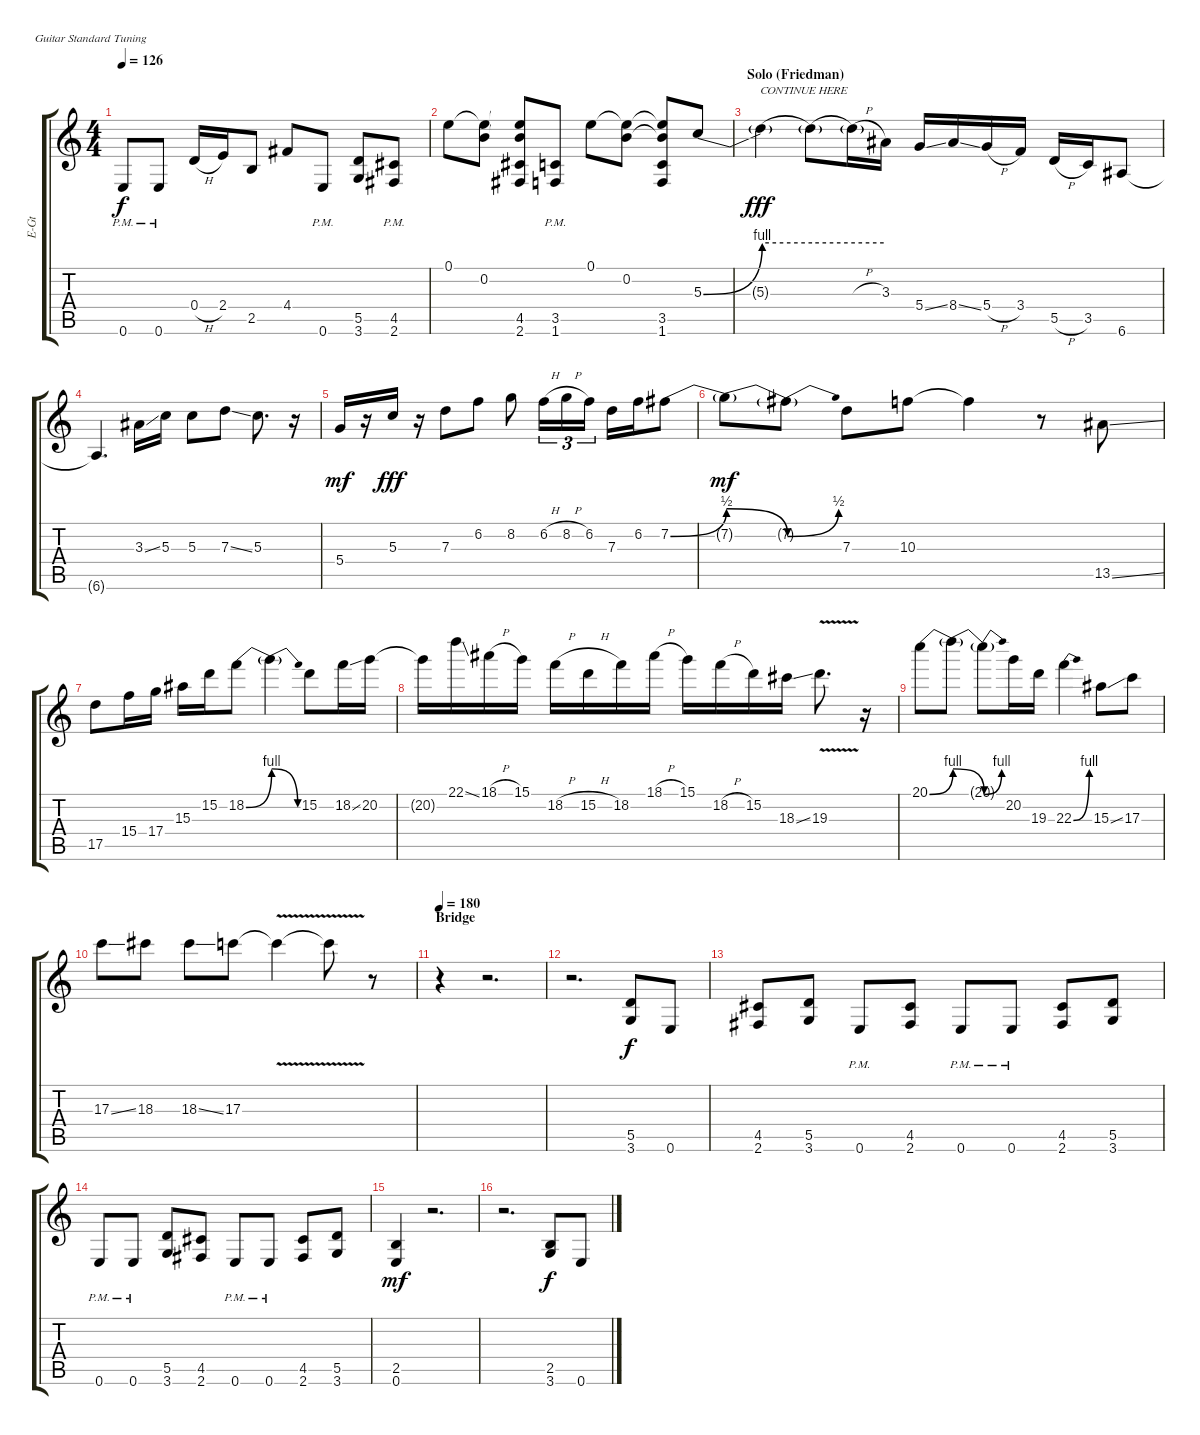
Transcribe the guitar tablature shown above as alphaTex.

\bracketExtendMode groupsimilarinstruments
\track ("M. Friedman" "E-Gt") {solo instrument distortionguitar}
\staff {score tabs}
\tuning (E4 B3 G3 D3 A2 E2)
\ts (4 4)
\tempo 126
\clef g2
\ks c
0.6{pm}.8{dy f beam Up} 0.6{pm}.8{beam Up} 0.4{h}.16{beam Up} 2.4.16{beam Up} 2.5.8{beam Up} 4.4{acc #}.8{beam Up} 0.6{pm}.8{beam Up} (5.5 3.6).8{beam Up} (4.5{pm acc #} 2.6{pm acc #}).8{beam Up} |
0.1.8{beam Down} (0.1{t} 0.2).8{beam Down} (0.1{t} 0.2{t} 4.5{acc #} 2.6{acc #}).8{beam Up} (3.5{pm} 1.6{pm}).8{beam Up} 0.1.8{beam Down} (0.1{t} 0.2).8{beam Down} (0.1{t} 0.2{t} 3.5 1.6).8{beam Up} 5.3{be (bend 0 0 60 4)}.8{beam Up} |
\section ("" "Solo (Friedman)")
5.3{be (hold 0 4 60 4) t}.4{txt "CONTINUE HERE" dy fff beam Down} 5.3{be (hold 0 4 60 4) t}.8{beam Down} 5.3{h t}.16{beam Down} 3.3{acc #}.16{beam Down} 5.4{ss}.16{beam Up} 8.4{ss acc #}.16{beam Up} 5.4{h}.16{beam Up} 3.4.16{beam Up} 5.5{h}.16{beam Up} 3.5.16{beam Up} 6.6{acc #}.8{beam Up} |
6.6{t acc #}.4{d beam Up} 3.3{ss acc #}.16{beam Down} 5.3.16{beam Down} 5.3.8{beam Down} 7.3{ss}.8{beam Down} 5.3.8{d beam Down} r.16{beam Down} |
5.4.16{dy mf beam Up} r.16{beam Up} 5.3.16{dy fff beam Up} r.16{beam Down} 7.3.8{beam Down} 6.2.8{beam Down} 8.2.8{beam Down} 6.2{h}.16{tu (3 2) beam Down} 8.2{h}.16{tu (3 2) beam Down} 6.2.16{tu (3 2) beam Down} 7.3.16{beam Down} 6.2.16{beam Down} 7.2{be (bend 0 0 60 2) acc #}.8{beam Down} |
7.2{be (release 0 2 60 0) t}.8{dy mf beam Down} 7.2{be (bend 0 0 60 2) t acc #}.8{beam Down} 7.3.8{beam Down} 10.3.8{beam Down} 10.3{t}.4{beam Down} r.8{beam Down} 13.5{ss acc #}.8{beam Up} |
17.5.8{beam Down} 15.4.16{beam Down} 17.4.16{beam Down} 15.3{acc #}.16{beam Down} 15.2.16{beam Down} 18.2{be (bend 0 0 60 4)}.8{beam Down} 18.2{be (release 0 4 60 0) t}.4{beam Down} 15.2.8{beam Down} 18.2{ss}.16{beam Down} 20.2.16{beam Down} |
20.2{t}.16{beam Down} 22.1{ss}.16{beam Down} 18.1{h acc #}.16{beam Down} 15.1.16{beam Down} 18.2{h}.16{beam Down} 15.2{h}.16{beam Down} 18.2.16{beam Down} 18.1{h acc #}.16{beam Down} 15.1.16{beam Down} 18.2{h}.16{beam Down} 15.2.16{beam Down} 18.3{ss acc #}.16{beam Down} 19.3{v}.8{d beam Down} r.16{beam Down} |
20.1{be (bend 0 0 60 4)}.8{beam Down} 20.1{be (release 0 4 60 0) t}.8{beam Down} 20.1{be (bend 0 0 60 4) t}.8{beam Down} 20.2.16{beam Down} 19.3.16{beam Down} 22.3{be (bend 0 0 60 4)}.4{beam Down} 15.3{ss acc #}.8{beam Down} 17.3.8{beam Down} |
17.3{ss}.8{beam Down} 18.3{acc #}.8{beam Down} 18.3{ss acc #}.8{beam Down} 17.3.8{beam Down} 17.3{v t}.4{beam Down} 17.3{v t}.8{beam Down} r.8{beam Down} |
\section ("" "Bridge")
\tempo 180
r.4{beam Down} r.2{d beam Down} |
r.2{d beam Down} (5.5 3.6).8{dy f beam Up} 0.6.8{beam Up} |
(4.5{acc #} 2.6{acc #}).8{beam Up} (5.5 3.6).8{beam Up} 0.6{pm}.8{beam Up} (4.5{acc #} 2.6{acc #}).8{beam Up} 0.6{pm}.8{beam Up} 0.6{pm}.8{beam Up} (4.5{acc #} 2.6{acc #}).8{beam Up} (5.5 3.6).8{beam Up} |
0.6{pm}.8{beam Up} 0.6{pm}.8{beam Up} (5.5 3.6).8{beam Up} (4.5{acc #} 2.6{acc #}).8{beam Up} 0.6{pm}.8{beam Up} 0.6{pm}.8{beam Up} (4.5{acc #} 2.6{acc #}).8{beam Up} (5.5 3.6).8{beam Up} |
(2.5 0.6).4{dy mf beam Up} r.2{d beam Down} |
r.2{d beam Down} (2.5 3.6).8{dy f beam Up} 0.6.8{beam Up}
